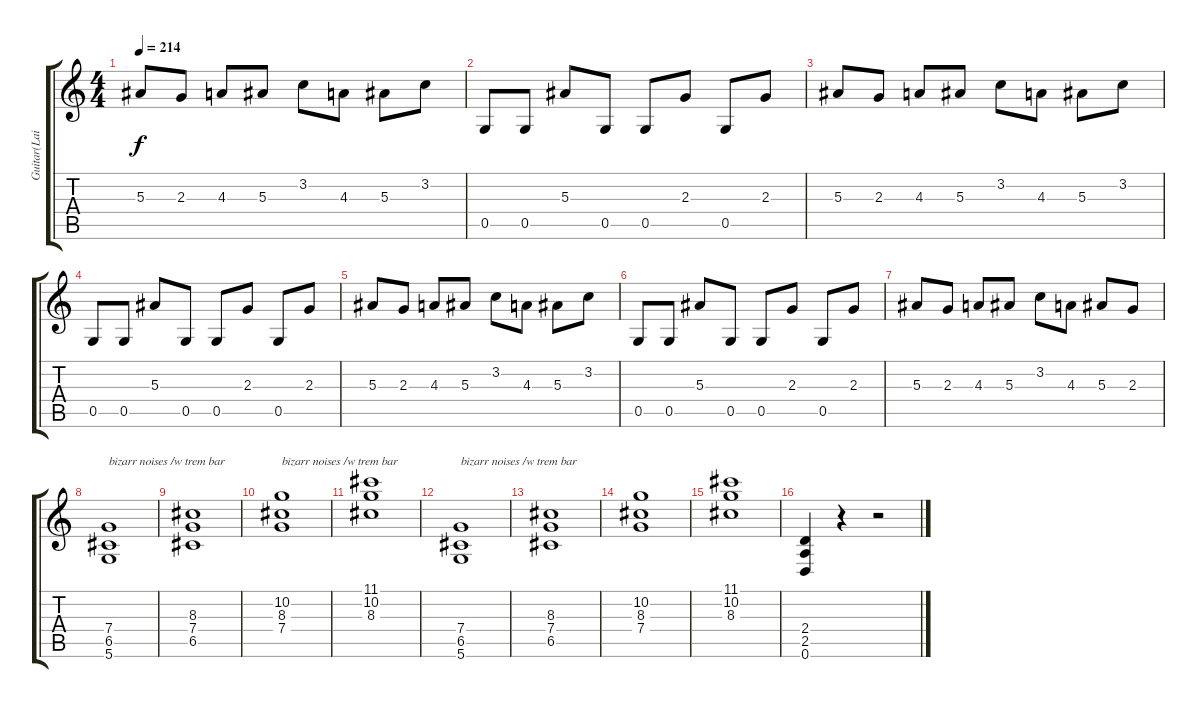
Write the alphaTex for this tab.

\track ("Guitar(Laiho)" "Guitar(Lai") {instrument distortionguitar}
\staff {score tabs}
\tuning (D4 A3 F3 C3 G2 D2) {hide}
\ts (4 4)
\tempo 214
\clef g2
\ks c
5.3.8{dy f} 2.3.8 4.3.8 5.3.8 3.2.8 4.3.8 5.3.8 3.2.8 |
0.5.8 0.5.8 5.3.8 0.5.8 0.5.8 2.3.8 0.5.8 2.3.8 |
5.3.8 2.3.8 4.3.8 5.3.8 3.2.8 4.3.8 5.3.8 3.2.8 |
0.5.8 0.5.8 5.3.8 0.5.8 0.5.8 2.3.8 0.5.8 2.3.8 |
5.3.8 2.3.8 4.3.8 5.3.8 3.2.8 4.3.8 5.3.8 3.2.8 |
0.5.8 0.5.8 5.3.8 0.5.8 0.5.8 2.3.8 0.5.8 2.3.8 |
5.3.8 2.3.8 4.3.8 5.3.8 3.2.8 4.3.8 5.3.8 2.3.8 |
(7.4 6.5 5.6).1{txt "bizarr noises /w trem bar"} |
(8.3 7.4 6.5).1 |
(10.2 8.3 7.4).1{txt "bizarr noises /w trem bar"} |
(11.1 10.2 8.3).1 |
(7.4 6.5 5.6).1{txt "bizarr noises /w trem bar"} |
(8.3 7.4 6.5).1 |
(10.2 8.3 7.4).1 |
(11.1 10.2 8.3).1 |
(2.4 2.5 0.6).4 r.4 r.2
